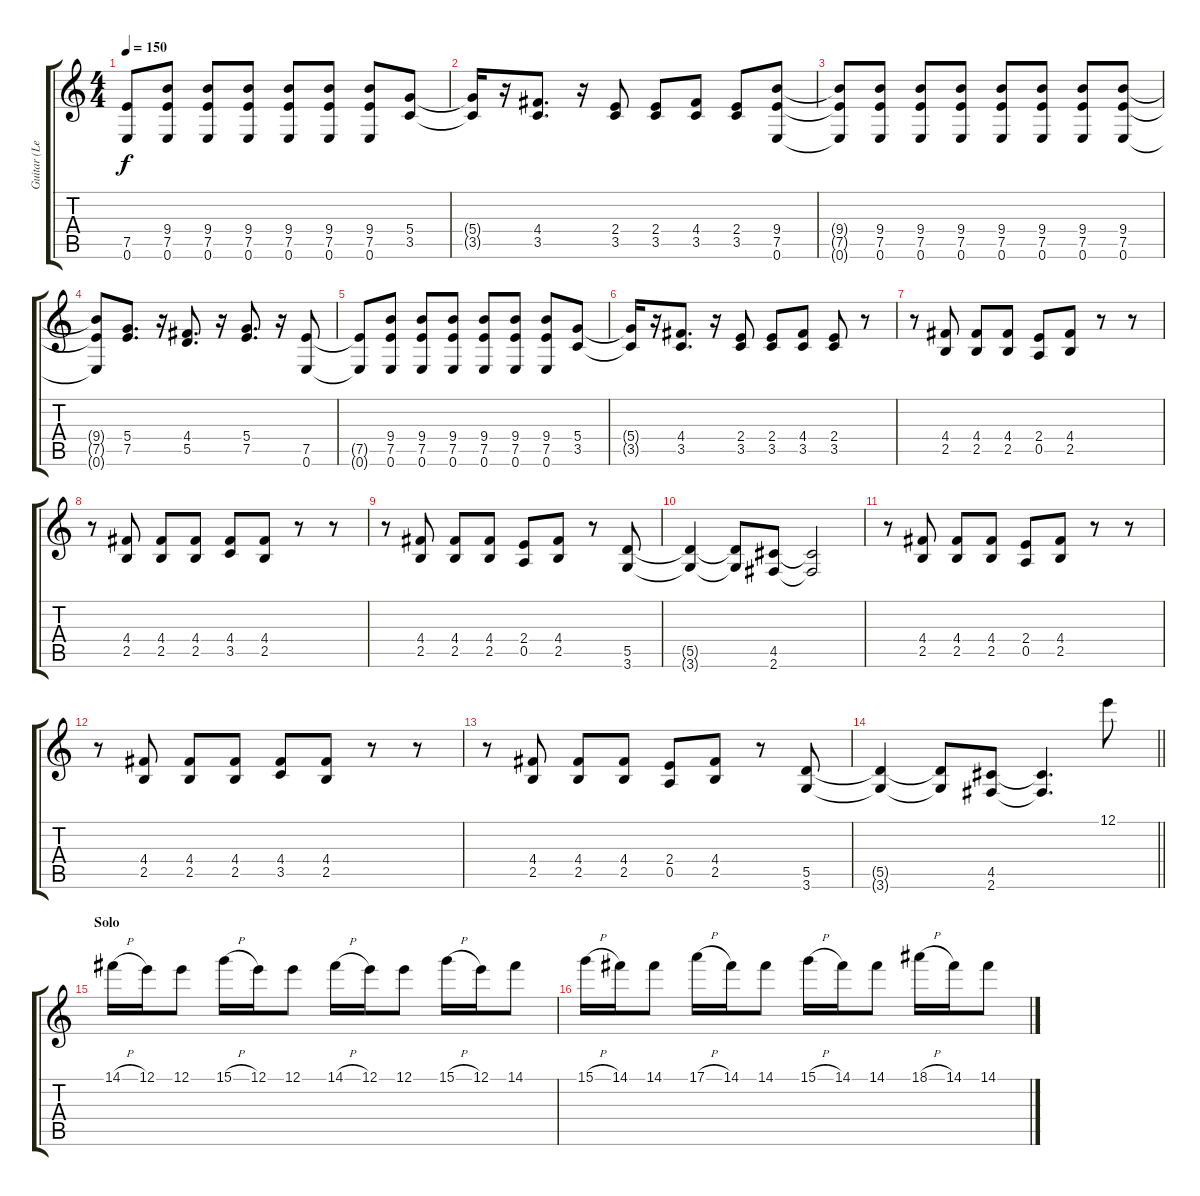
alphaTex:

\track ("Guitar (Leon)" "Guitar (Le") {instrument distortionguitar}
\staff {score tabs}
\tuning (E4 B3 G3 D3 A2 E2) {hide}
\ts (4 4)
\tempo 150
\clef g2
\ks c
(7.5{t} 0.6{t}).8{dy f} (9.4 7.5 0.6).8 (9.4 7.5 0.6).8 (9.4 7.5 0.6).8 (9.4 7.5 0.6).8 (9.4 7.5 0.6).8 (9.4 7.5 0.6).8 (5.4 3.5).8 |
(5.4{t} 3.5{t}).16 r.16 (4.4 3.5).8{d} r.16 (2.4 3.5).8 (2.4 3.5).8 (4.4 3.5).8 (2.4 3.5).8 (9.4 7.5 0.6).8 |
(9.4{t} 7.5{t} 0.6{t}).8 (9.4 7.5 0.6).8 (9.4 7.5 0.6).8 (9.4 7.5 0.6).8 (9.4 7.5 0.6).8 (9.4 7.5 0.6).8 (9.4 7.5 0.6).8 (9.4 7.5 0.6).8 |
(9.4{t} 7.5{t} 0.6{t}).8 (5.4 7.5).8{d} r.16 (4.4 5.5).8{d} r.16 (5.4 7.5).8{d} r.16 (7.5 0.6).8 |
(7.5{t} 0.6{t}).8 (9.4 7.5 0.6).8 (9.4 7.5 0.6).8 (9.4 7.5 0.6).8 (9.4 7.5 0.6).8 (9.4 7.5 0.6).8 (9.4 7.5 0.6).8 (5.4 3.5).8 |
(5.4{t} 3.5{t}).16 r.16 (4.4 3.5).8{d} r.16 (2.4 3.5).8 (2.4 3.5).8 (4.4 3.5).8 (2.4 3.5).8 r.8 |
r.8 (4.4 2.5).8 (4.4 2.5).8 (4.4 2.5).8 (2.4 0.5).8 (4.4 2.5).8 r.8 r.8 |
r.8 (4.4 2.5).8 (4.4 2.5).8 (4.4 2.5).8 (4.4 3.5).8 (4.4 2.5).8 r.8 r.8 |
r.8 (4.4 2.5).8 (4.4 2.5).8 (4.4 2.5).8 (2.4 0.5).8 (4.4 2.5).8 r.8 (5.5 3.6).8 |
(5.5{t} 3.6{t}).4 (5.5{t} 3.6{t}).8 (4.5 2.6).8 (4.5{t} 2.6{t}).2 |
r.8 (4.4 2.5).8 (4.4 2.5).8 (4.4 2.5).8 (2.4 0.5).8 (4.4 2.5).8 r.8 r.8 |
r.8 (4.4 2.5).8 (4.4 2.5).8 (4.4 2.5).8 (4.4 3.5).8 (4.4 2.5).8 r.8 r.8 |
r.8 (4.4 2.5).8 (4.4 2.5).8 (4.4 2.5).8 (2.4 0.5).8 (4.4 2.5).8 r.8 (5.5 3.6).8 |
\barLineRight lightlight
(5.5{t} 3.6{t}).4 (5.5{t} 3.6{t}).8 (4.5 2.6).8 (4.5{t} 2.6{t}).4{d} 12.1.8 |
\section ("" "Solo")
14.1{h}.16 12.1.16 12.1.8 15.1{h}.16 12.1.16 12.1.8 14.1{h}.16 12.1.16 12.1.8 15.1{h}.16 12.1.16 14.1.8 |
15.1{h}.16 14.1.16 14.1.8 17.1{h}.16 14.1.16 14.1.8 15.1{h}.16 14.1.16 14.1.8 18.1{h}.16 14.1.16 14.1.8
